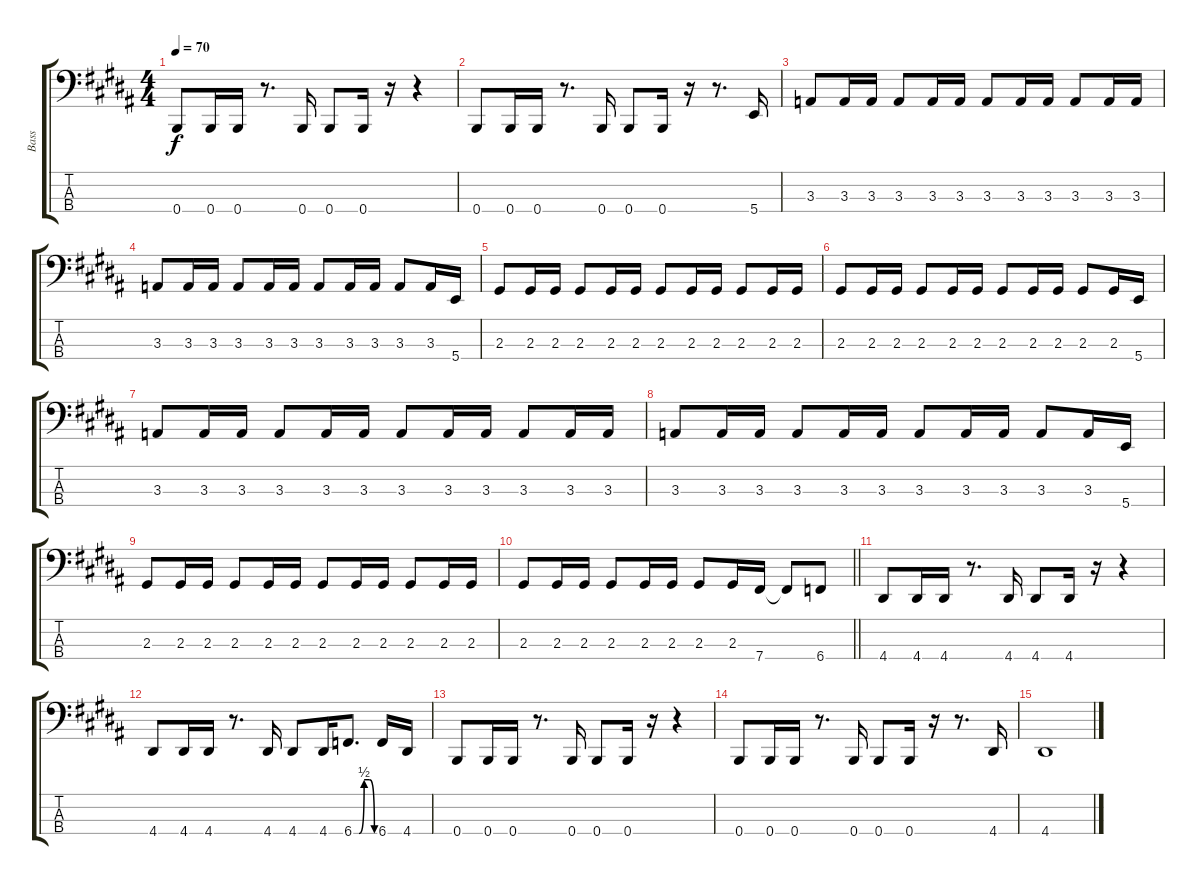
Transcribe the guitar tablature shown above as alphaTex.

\track ("Bass" "Bass") {instrument electricbasspick}
\staff {score tabs}
\tuning (Gb2 B1 Gb1 B0) {hide}
\ts (4 4)
\tempo 70
\clef f4
\ks b
0.4.8{dy f} 0.4.16 0.4.16 r.8{d} 0.4.16 0.4.8 0.4.16 r.16 r.4 |
0.4.8 0.4.16 0.4.16 r.8{d} 0.4.16 0.4.8 0.4.16 r.16 r.8{d} 5.4.16 |
3.3.8 3.3.16 3.3.16 3.3.8 3.3.16 3.3.16 3.3.8 3.3.16 3.3.16 3.3.8 3.3.16 3.3.16 |
3.3.8 3.3.16 3.3.16 3.3.8 3.3.16 3.3.16 3.3.8 3.3.16 3.3.16 3.3.8 3.3.16 5.4.16 |
2.3.8 2.3.16 2.3.16 2.3.8 2.3.16 2.3.16 2.3.8 2.3.16 2.3.16 2.3.8 2.3.16 2.3.16 |
2.3.8 2.3.16 2.3.16 2.3.8 2.3.16 2.3.16 2.3.8 2.3.16 2.3.16 2.3.8 2.3.16 5.4.16 |
3.3.8 3.3.16 3.3.16 3.3.8 3.3.16 3.3.16 3.3.8 3.3.16 3.3.16 3.3.8 3.3.16 3.3.16 |
3.3.8 3.3.16 3.3.16 3.3.8 3.3.16 3.3.16 3.3.8 3.3.16 3.3.16 3.3.8 3.3.16 5.4.16 |
2.3.8 2.3.16 2.3.16 2.3.8 2.3.16 2.3.16 2.3.8 2.3.16 2.3.16 2.3.8 2.3.16 2.3.16 |
\barLineRight lightlight
2.3.8 2.3.16 2.3.16 2.3.8 2.3.16 2.3.16 2.3.8 2.3.16 7.4.16 7.4{t}.8 6.4.8 |
4.4.8 4.4.16 4.4.16 r.8{d} 4.4.16 4.4.8 4.4.16 r.16 r.4 |
4.4.8 4.4.16 4.4.16 r.8{d} 4.4.16 4.4.8 4.4.16 6.4{be (custom 0 0 15 0 30 2 45 2 60 0)}.8{d} 6.4.16 4.4.16 |
0.4.8 0.4.16 0.4.16 r.8{d} 0.4.16 0.4.8 0.4.16 r.16 r.4 |
0.4.8 0.4.16 0.4.16 r.8{d} 0.4.16 0.4.8 0.4.16 r.16 r.8{d} 4.4.16 |
4.4.1
